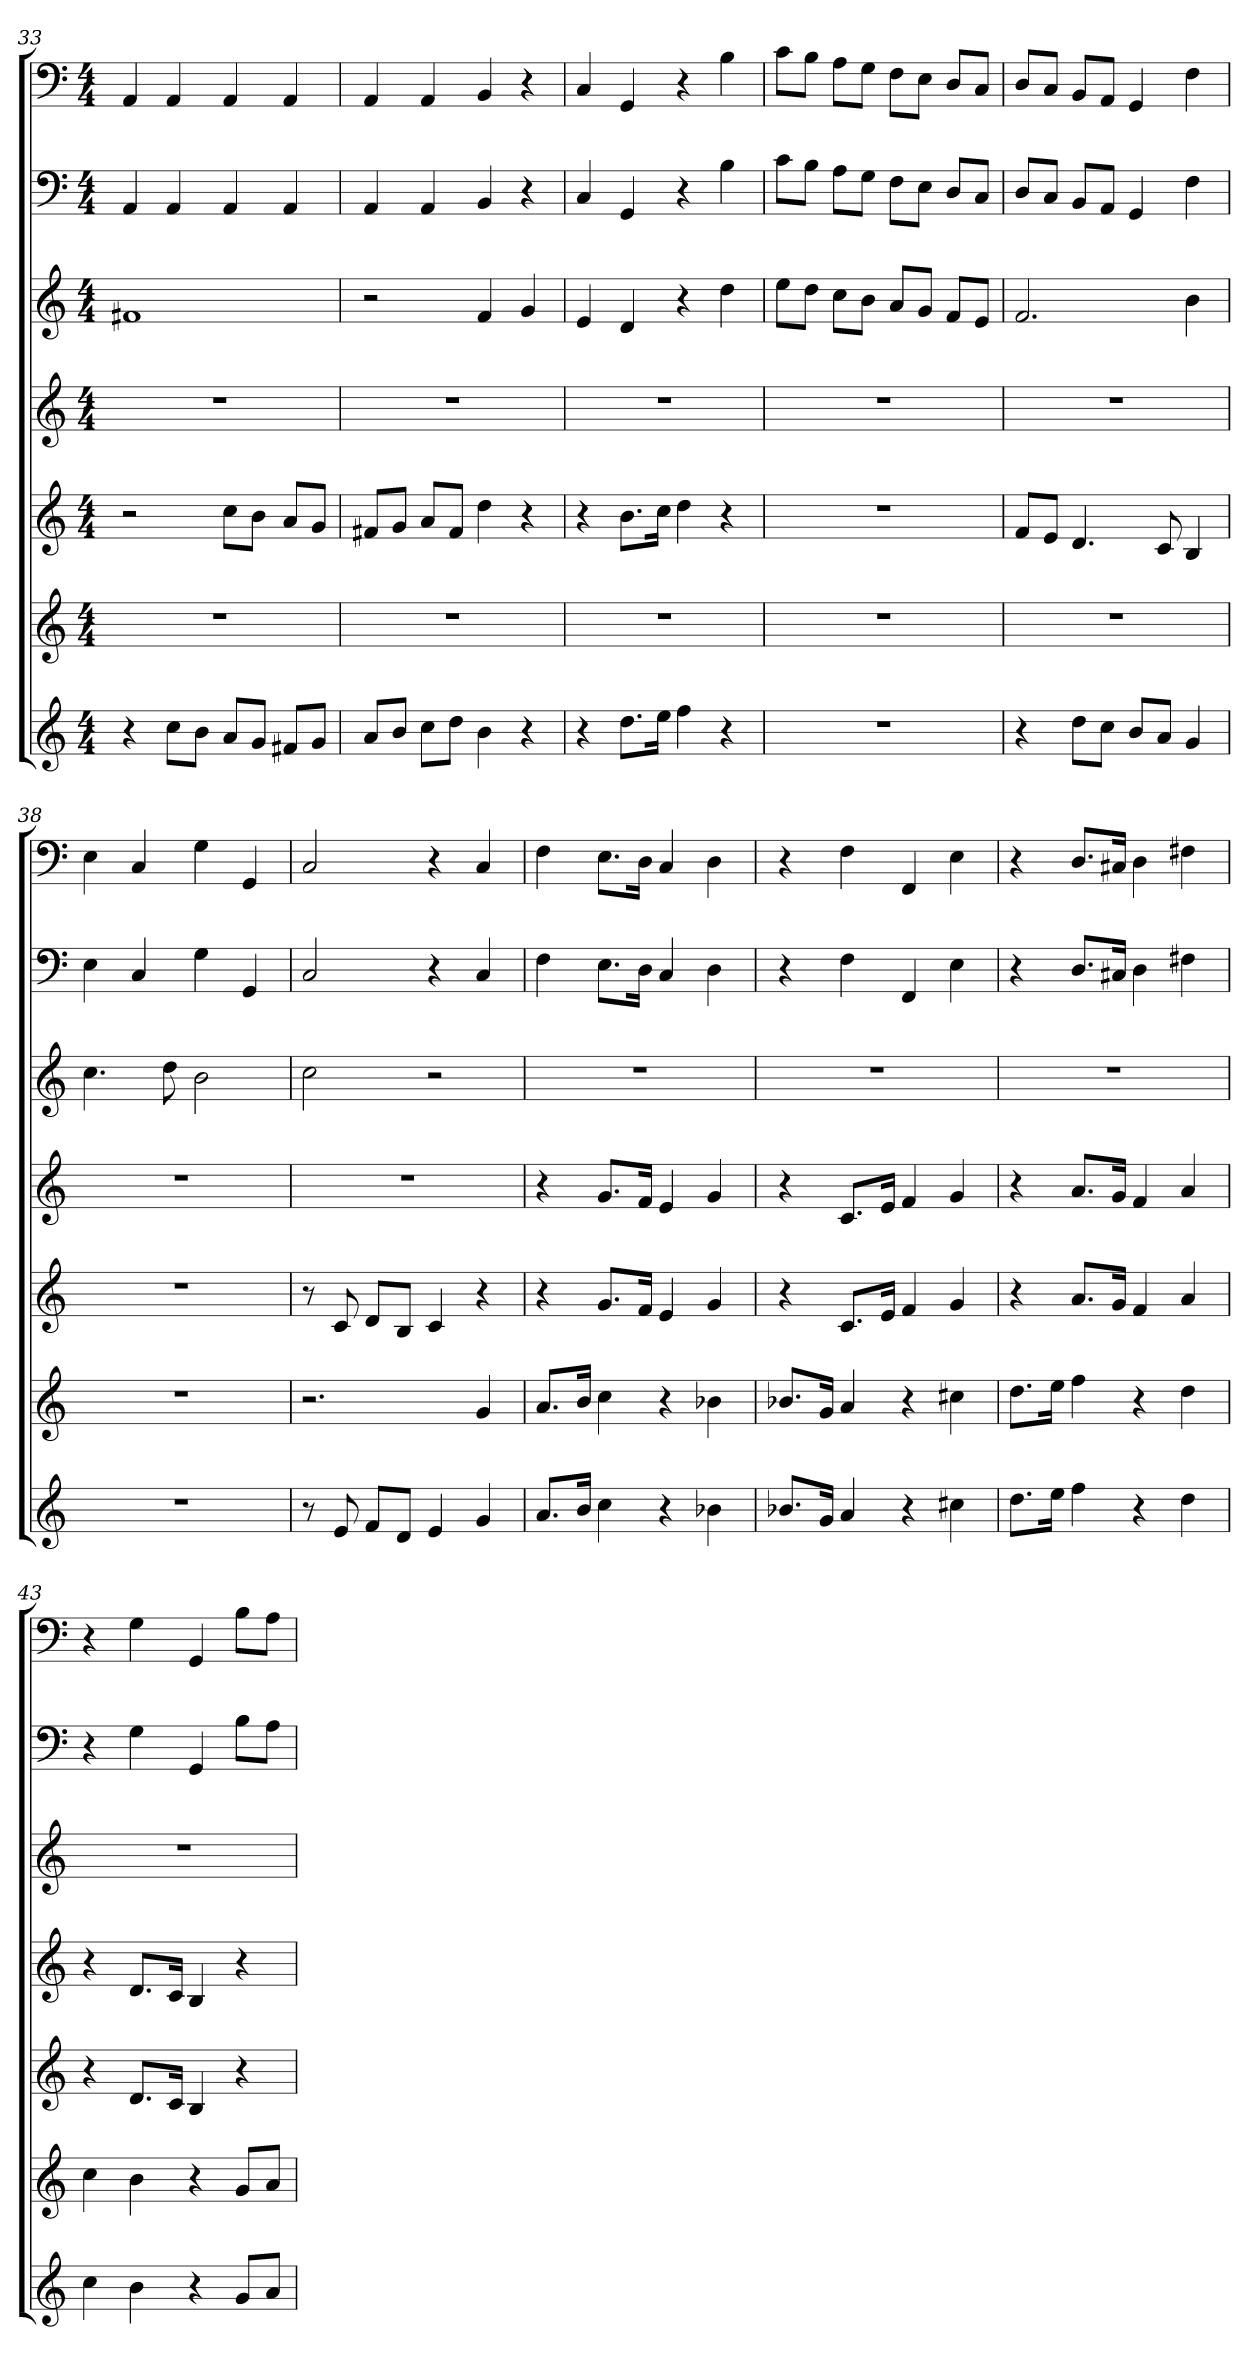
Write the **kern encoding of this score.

**kern	**kern	**kern	**kern	**kern	**kern	**kern
*part7	*part6	*part5	*part4	*part3	*part2	*part1
*staff7	*staff6	*staff5	*staff4	*staff3	*staff2	*staff1
*k[]	*k[]	*k[]	*k[]	*k[]	*k[]	*k[]
*C:	*C:	*C:	*C:	*C:	*C:	*C:
*M4/4	*M4/4	*M4/4	*M4/4	*M4/4	*M4/4	*M4/4
=33	=33	=33	=33	=33	=33	=33
4r	1r	2r	1r	1f#X	4AA	4AA
8ccL	.	.	.	.	4AA	4AA
8bJ	.	.	.	.	.	.
8aL	.	8ccL	.	.	4AA	4AA
8gJ	.	8bJ	.	.	.	.
8f#XL	.	8aL	.	.	4AA	4AA
8gJ	.	8gJ	.	.	.	.
=34	=34	=34	=34	=34	=34	=34
8aL	1r	8f#XL	1r	2r	4AA	4AA
8bJ	.	8gJ	.	.	.	.
8ccL	.	8aL	.	.	4AA	4AA
8ddJ	.	8f#J	.	.	.	.
4b	.	4dd	.	4f	4BB	4BB
4r	.	4r	.	4g	4r	4r
=35	=35	=35	=35	=35	=35	=35
4r	1r	4r	1r	4e	4C	4C
8.ddL	.	8.bL	.	4d	4GG	4GG
16eeJk	.	16ccJk	.	.	.	.
4ff	.	4dd	.	4r	4r	4r
4r	.	4r	.	4dd	4B	4B
=36	=36	=36	=36	=36	=36	=36
1r	1r	1r	1r	8eeL	8cL	8cL
.	.	.	.	8ddJ	8BJ	8BJ
.	.	.	.	8ccL	8AL	8AL
.	.	.	.	8bJ	8GJ	8GJ
.	.	.	.	8aL	8FL	8FL
.	.	.	.	8gJ	8EJ	8EJ
.	.	.	.	8fL	8DL	8DL
.	.	.	.	8eJ	8CJ	8CJ
=37	=37	=37	=37	=37	=37	=37
4r	1r	8fL	1r	2.f	8DL	8DL
.	.	8eJ	.	.	8CJ	8CJ
8ddL	.	4.d	.	.	8BBL	8BBL
8ccJ	.	.	.	.	8AAJ	8AAJ
8bL	.	.	.	.	4GG	4GG
8aJ	.	8c	.	.	.	.
4g	.	4B	.	4b	4F	4F
=38	=38	=38	=38	=38	=38	=38
1r	1r	1r	1r	4.cc	4E	4E
.	.	.	.	.	4C	4C
.	.	.	.	8dd	.	.
.	.	.	.	2b	4G	4G
.	.	.	.	.	4GG	4GG
=39	=39	=39	=39	=39	=39	=39
8r	2.r	8r	1r	2cc	2C	2C
8e	.	8c	.	.	.	.
8fL	.	8dL	.	.	.	.
8dJ	.	8BJ	.	.	.	.
4e	.	4c	.	2r	4r	4r
4g	4g	4r	.	.	4C	4C
=40	=40	=40	=40	=40	=40	=40
8.aL	8.aL	4r	4r	1r	4F	4F
16bJk	16bJk	.	.	.	.	.
4cc	4cc	8.gL	8.gL	.	8.EL	8.EL
.	.	16fJk	16fJk	.	16DJk	16DJk
4r	4r	4e	4e	.	4C	4C
4b-X	4b-X	4g	4g	.	4D	4D
=41	=41	=41	=41	=41	=41	=41
8.b-XL	8.b-XL	4r	4r	1r	4r	4r
16gJk	16gJk	.	.	.	.	.
4a	4a	8.cL	8.cL	.	4F	4F
.	.	16eJk	16eJk	.	.	.
4r	4r	4f	4f	.	4FF	4FF
4cc#X	4cc#X	4g	4g	.	4E	4E
=42	=42	=42	=42	=42	=42	=42
8.ddL	8.ddL	4r	4r	1r	4r	4r
16eeJk	16eeJk	.	.	.	.	.
4ff	4ff	8.aL	8.aL	.	8.DL	8.DL
.	.	16gJk	16gJk	.	16C#XJk	16C#XJk
4r	4r	4f	4f	.	4D	4D
4dd	4dd	4a	4a	.	4F#X	4F#X
=43	=43	=43	=43	=43	=43	=43
4cc	4cc	4r	4r	1r	4r	4r
4b	4b	8.dL	8.dL	.	4G	4G
.	.	16cJk	16cJk	.	.	.
4r	4r	4B	4B	.	4GG	4GG
8gL	8gL	4r	4r	.	8BL	8BL
8aJ	8aJ	.	.	.	8AJ	8AJ
=	=	=	=	=	=	=
*-	*-	*-	*-	*-	*-	*-
